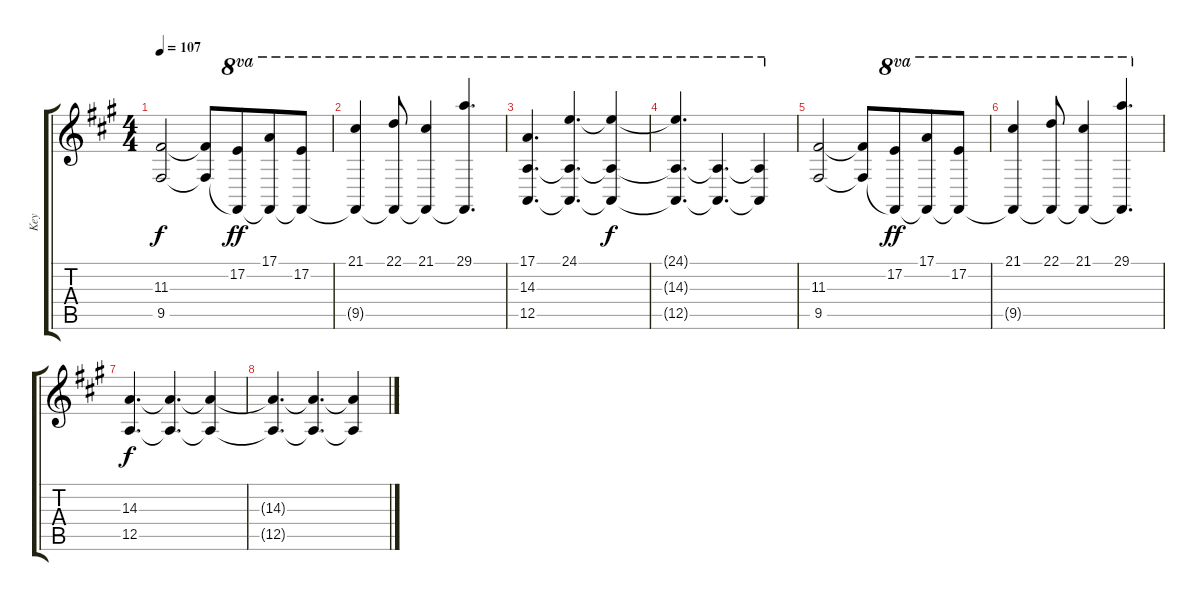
\track ("Key" "Key") {instrument pad8sweep}
\staff {score tabs}
\tuning (E4 B3 G3 D3 A2 E2) {hide}
\ts (4 4)
\tempo 107
\clef g2
\ks a
(11.3 9.5).2{dy f} (11.3{t} 9.5{t}).8 (17.2 9.5{t}).8{ot 8va dy ff beam merge} (17.1 9.5{t}).8{ot 8va} (17.2 9.5{t}).8{ot 8va} |
(21.1 9.5{t}).4{ot 8va} (22.1 9.5{t}).8{ot 8va} (21.1 9.5{t}).4{ot 8va} (29.1 9.5{t}).4{d ot 8va} |
(17.1 14.3 12.5).4{d ot 8va} (24.1 14.3{t} 12.5{t}).4{d ot 8va beam merge} (24.1{t} 14.3{t} 12.5{t}).4{ot 8va dy f} |
(24.1{t} 14.3{t} 12.5{t}).4{d ot 8va} (14.3{t} 12.5{t}).4{d ot 8va beam merge} (14.3{t} 12.5{t}).4{ot 8va} |
(11.3 9.5).2 (11.3{t} 9.5{t}).8 (17.2 9.5{t}).8{ot 8va dy ff beam merge} (17.1 9.5{t}).8{ot 8va} (17.2 9.5{t}).8{ot 8va} |
(21.1 9.5{t}).4{ot 8va} (22.1 9.5{t}).8{ot 8va} (21.1 9.5{t}).4{ot 8va} (29.1 9.5{t}).4{d ot 8va} |
(14.3 12.5).4{d dy f} (14.3{t} 12.5{t}).4{d beam merge} (14.3{t} 12.5{t}).4 |
(14.3{t} 12.5{t}).4{d} (14.3{t} 12.5{t}).4{d beam merge} (14.3{t} 12.5{t}).4
